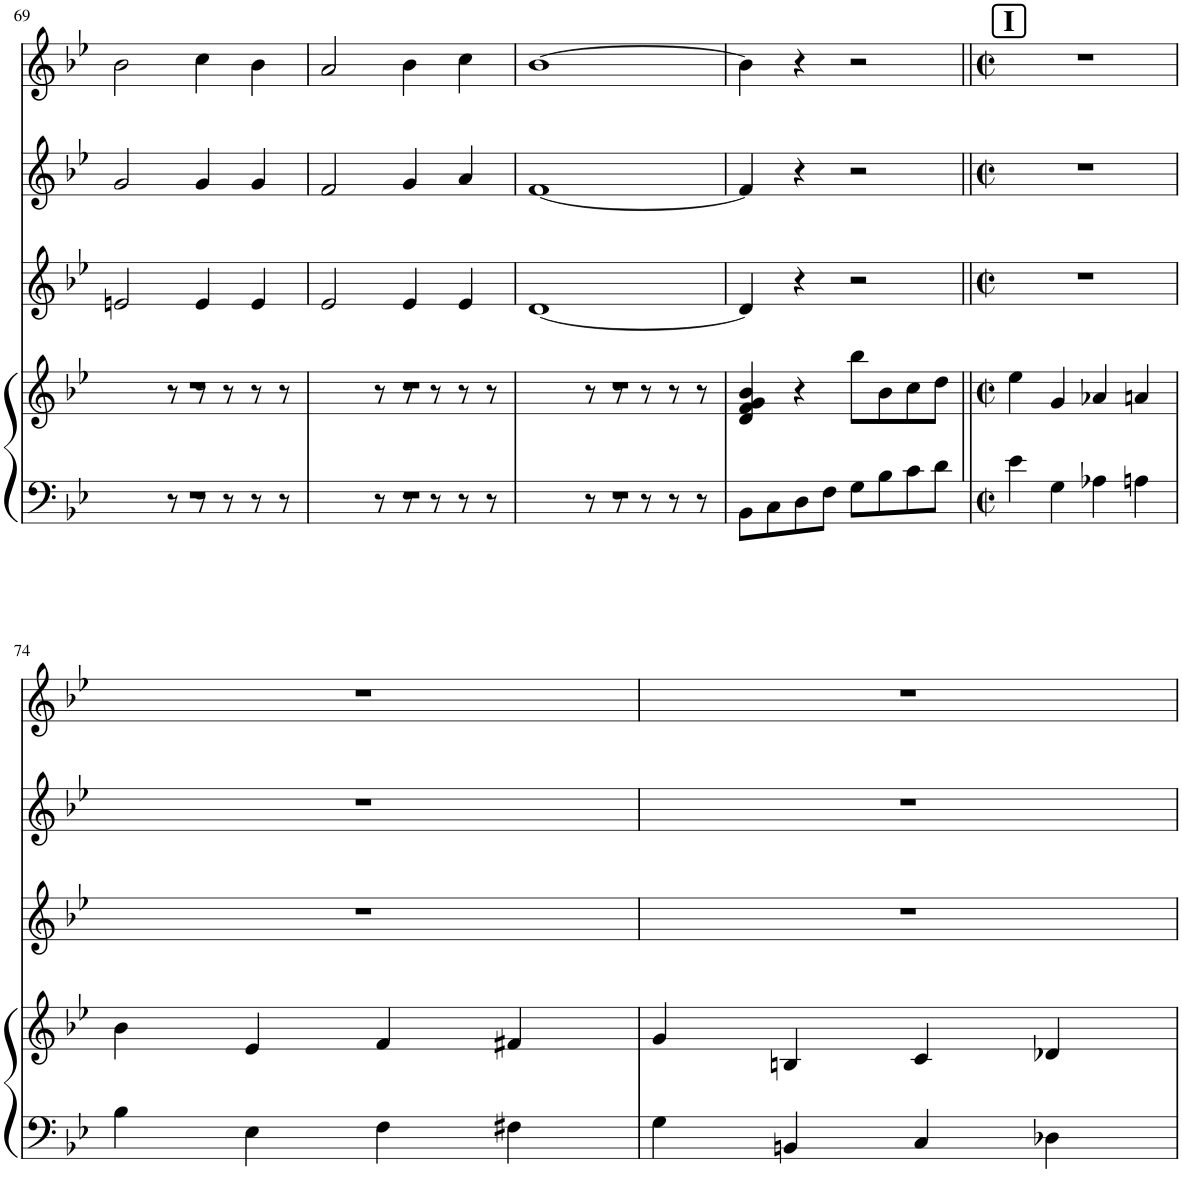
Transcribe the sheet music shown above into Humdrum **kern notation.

**kern	**kern	**kern	**kern	**kern
*part4	*part4	*part3	*part2	*part1
*staff5	*staff4	*staff3	*staff2	*staff1
*I"Piano	*	*I"Piano	*I"Piano	*I"Piano
*I'Pno	*	*I'Pno	*I'Pno	*I'Pno
!!LO:PB:g=z
*clefF4	*clefG2	*clefG2	*clefG2	*clefG2
*k[b-e-]	*k[b-e-]	*k[b-e-]	*k[b-e-]	*k[b-e-]
*M3/8	*M3/8	*M3/8	*M3/8	*M3/8
=69	=69	=69	=69	=69
4.r	4.r	[4.en/	[4.g/	[4.b-\
8r	8r	8ryy	8ryy	8ryy
8r	8r	4e/	4g/	4cc\
8r	8r	.	.	.
8r	8r	4e/	4g/	4b-\
8r	8r	.	.	.
=70	=70	=70	=70	=70
4.r	4.r	[4.e-/	[4.f/	[4.a/
8r	8r	8e/]	8g/]	8b-\]
8r	8r	4e-/	4g/	4b-\
8r	8r	.	.	.
8r	8r	4e-/	4a/	4cc\
8r	8r	.	.	.
=71	=71	=71	=71	=71
4.r	4.r	[4.d	[4.f	[4.b-
8r	8r	8e-/]	8f/]	8a/]
8r	8r	2ryy	2ryy	2ryy
8r	8r	.	.	.
8r	8r	.	.	.
8r	8r	.	.	.
=72	=72	=72	=72	=72
8BB-\L	4d/ 4f/ 4g/ 4b-/	4d/]	4f/]	4b-\]
8C\	.	.	.	.
8D\	8r	4.d_	4.f_	4.b-_
8F\J	8ryy	.	.	.
8G\L	8bb-\L	.	.	.
8B-\	8b-\	8r	8r	8r
8c\	8cc\	2r	2r	2r
8d\J	8dd\J	.	.	.
4ryy	4ryy	.	.	.
=73||	=73||	=73||	=73||	=73||
*M4/4	*M4/4	*M4/4	*M4/4	*M4/4
*met(c|)	*met(c|)	*met(c|)	*met(c|)	*met(c|)
!	!	!	!	!LO:TX:a:B:t=I
4e-\	4ee-\	1r	1r	1r
4G\	8r	.	.	.
.	4g/	.	.	.
4A-X\	.	.	.	.
.	4a-X/	.	.	.
4An\	.	.	.	.
.	4an/	.	.	.
4.ryy	.	4d_	4f_	4b-_
.	4ryy	.	.	.
.	.	8r	8r	8r
!!LO:LB:g=z
=74	=74	=74	=74	=74
4B-\	4b-\	1r	1r	1r
4E-\	4e-/	.	.	.
4F\	4f/	.	.	.
4F#X\	4f#X/	.	.	.
=75	=75	=75	=75	=75
4G\	4g/	1r	1r	1r
4BBn/	4Bn/	.	.	.
4C/	4c/	.	.	.
4D-X\	4d-X/	.	.	.
=	=	=	=	=
*-	*-	*-	*-	*-
